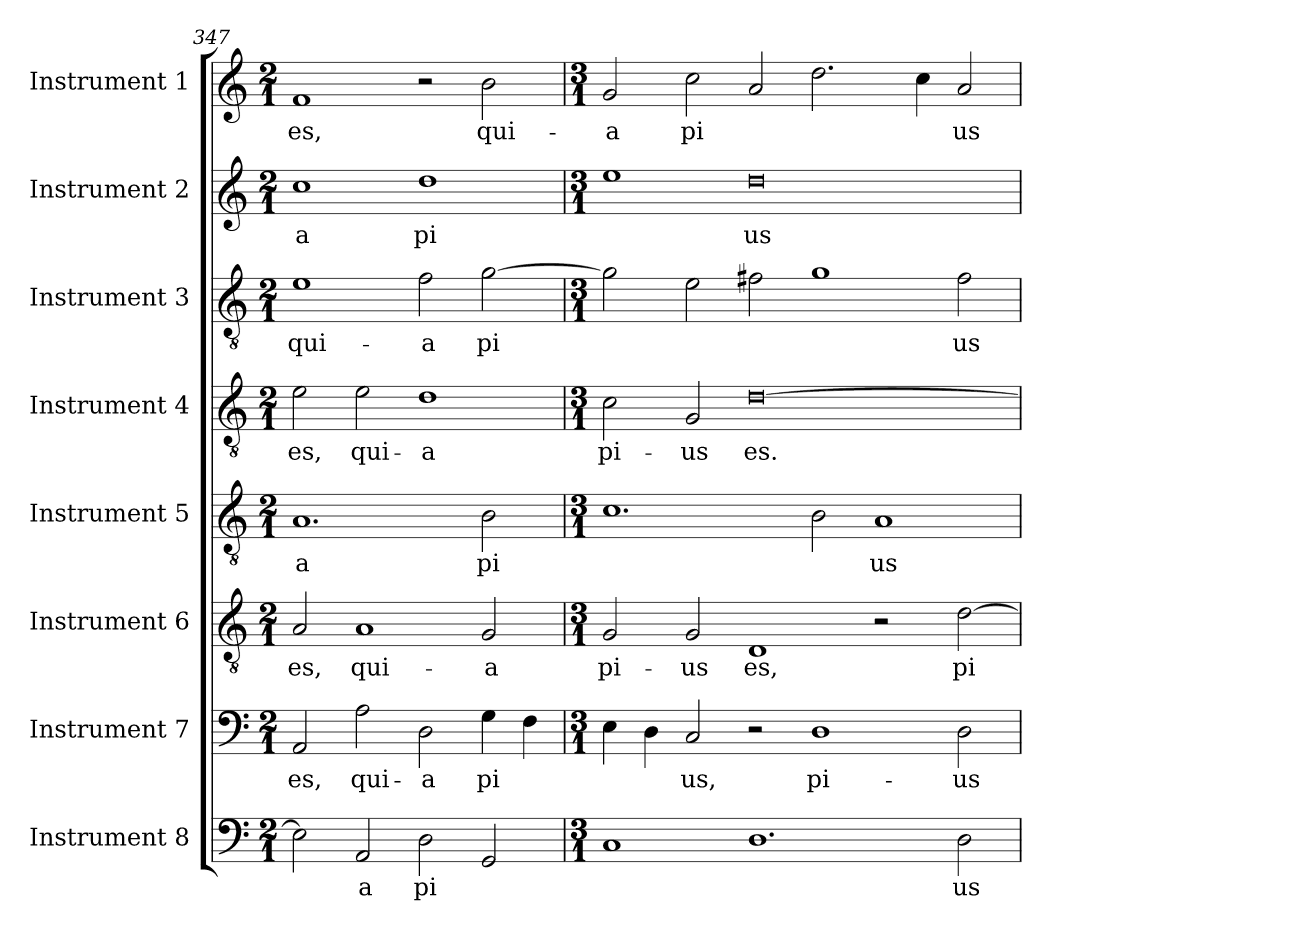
**kern	**text	**kern	**text	**kern	**text	**kern	**text	**kern	**text	**kern	**text	**kern	**text	**kern	**text
*part8	*part8	*part7	*part7	*part6	*part6	*part5	*part5	*part4	*part4	*part3	*part3	*part2	*part2	*part1	*part1
*staff8	*staff8	*staff7	*staff7	*staff6	*staff6	*staff5	*staff5	*staff4	*staff4	*staff3	*staff3	*staff2	*staff2	*staff1	*staff1
*I"Instrument 8	*	*I"Instrument 7	*	*I"Instrument 6	*	*I"Instrument 5	*	*I"Instrument 4	*	*I"Instrument 3	*	*I"Instrument 2	*	*I"Instrument 1	*
!!LO:PB:g=z
*clefF4	*	*clefF4	*	*clefGv2	*	*clefGv2	*	*clefGv2	*	*clefGv2	*	*clefG2	*	*clefG2	*
*k[]	*	*k[]	*	*k[]	*	*k[]	*	*k[]	*	*k[]	*	*k[]	*	*k[]	*
*C:	*	*C:	*	*C:	*	*C:	*	*C:	*	*C:	*	*C:	*	*C:	*
*M2/1	*	*M2/1	*	*M2/1	*	*M2/1	*	*M2/1	*	*M2/1	*	*M2/1	*	*M2/1	*
=347	=347	=347	=347	=347	=347	=347	=347	=347	=347	=347	=347	=347	=347	=347	=347
!	!LO:LY:b:cj	!	!LO:LY:b:cj	!	!LO:LY:b:cj	!	!LO:LY:b:cj	!	!LO:LY:b:cj	!	!LO:LY:b:cj	!	!LO:LY:b:cj	!	!LO:LY:b:cj
2E\]	--	2AA/	es,	2A/	es,	1.A	-a	2e\	es,	1e	qui-	1cc	-a	1f	es,
!	!LO:LY:b:cj	!	!LO:LY:b:cj	!	!LO:LY:b:cj	!	!	!	!LO:LY:b:cj	!	!	!	!	!	!
2AA/	-a	2A\	qui-	1A	qui-	.	.	2e\	qui-	.	.	.	.	.	.
!	!LO:LY:b:cj	!	!LO:LY:b:cj	!	!	!	!	!	!LO:LY:b:cj	!	!LO:LY:b:cj	!	!LO:LY:b:cj	!	!
2D\	pi-	2D\	-a	.	.	.	.	1d	-a	2f\	-a	1dd	pi-	2r	.
!	!LO:LY:b:cj	!	!LO:LY:b:cj	!	!LO:LY:b:cj	!	!LO:LY:b:cj	!	!	!	!LO:LY:b:cj	!	!	!	!LO:LY:b:cj
2GG/	--	4G\	pi-	2G/	-a	2B\	pi-	.	.	[>2g\	pi-	.	.	2b\	qui-
!	!	!	!LO:LY:b:cj	!	!	!	!	!	!	!	!	!	!	!	!
.	.	4F\	--	.	.	.	.	.	.	.	.	.	.	.	.
=348	=348	=348	=348	=348	=348	=348	=348	=348	=348	=348	=348	=348	=348	=348	=348
*M3/1	*	*M3/1	*	*M3/1	*	*M3/1	*	*M3/1	*	*M3/1	*	*M3/1	*	*M3/1	*
!	!LO:LY:b:cj	!	!LO:LY:b:cj	!	!LO:LY:b:cj	!	!LO:LY:b:cj	!	!LO:LY:b:cj	!	!LO:LY:b:cj	!	!LO:LY:b:cj	!	!LO:LY:b:cj
1C	--	4E\	--	2G/	pi-	1.c	--	2c\	pi-	2g\]	--	1ee	--	2g/	-a
!	!	!	!LO:LY:b:cj	!	!	!	!	!	!	!	!	!	!	!	!
.	.	4D\	--	.	.	.	.	.	.	.	.	.	.	.	.
!	!	!	!LO:LY:b:cj	!	!LO:LY:b:cj	!	!	!	!LO:LY:b:cj	!	!LO:LY:b:cj	!	!	!	!LO:LY:b:cj
.	.	2C/	-us,	2G/	-us	.	.	2G/	-us	2e\	--	.	.	2cc\	pi-
!	!LO:LY:b:cj	!	!	!	!LO:LY:b:cj	!	!	!	!LO:LY:b:cj	!	!LO:LY:b:cj	!	!LO:LY:b:cj	!	!LO:LY:b:cj
1.D	--	2r	.	1D	es,	.	.	[>0d	es.	2f#X\	--	0dd	-us	2a/	--
!	!	!	!LO:LY:b:cj	!	!	!	!LO:LY:b:cj	!	!	!	!LO:LY:b:cj	!	!	!	!LO:LY:b:cj
.	.	1D	pi-	.	.	2B\	--	.	.	1g	--	.	.	2.dd\	--
!	!	!	!	!	!	!	!LO:LY:b:cj	!	!	!	!	!	!	!	!
.	.	.	.	2r	.	1A	-us	.	.	.	.	.	.	.	.
!	!	!	!	!	!	!	!	!	!	!	!	!	!	!	!LO:LY:b:cj
.	.	.	.	.	.	.	.	.	.	.	.	.	.	4cc\	--
!	!LO:LY:b:cj	!	!LO:LY:b:cj	!	!LO:LY:b:cj	!	!	!	!	!	!LO:LY:b:cj	!	!	!	!LO:LY:b:cj
2D\	-us	2D\	-us	[>2d\	pi-	.	.	.	.	2f#\	-us	.	.	2a/	-us
=	=	=	=	=	=	=	=	=	=	=	=	=	=	=	=
*-	*-	*-	*-	*-	*-	*-	*-	*-	*-	*-	*-	*-	*-	*-	*-
